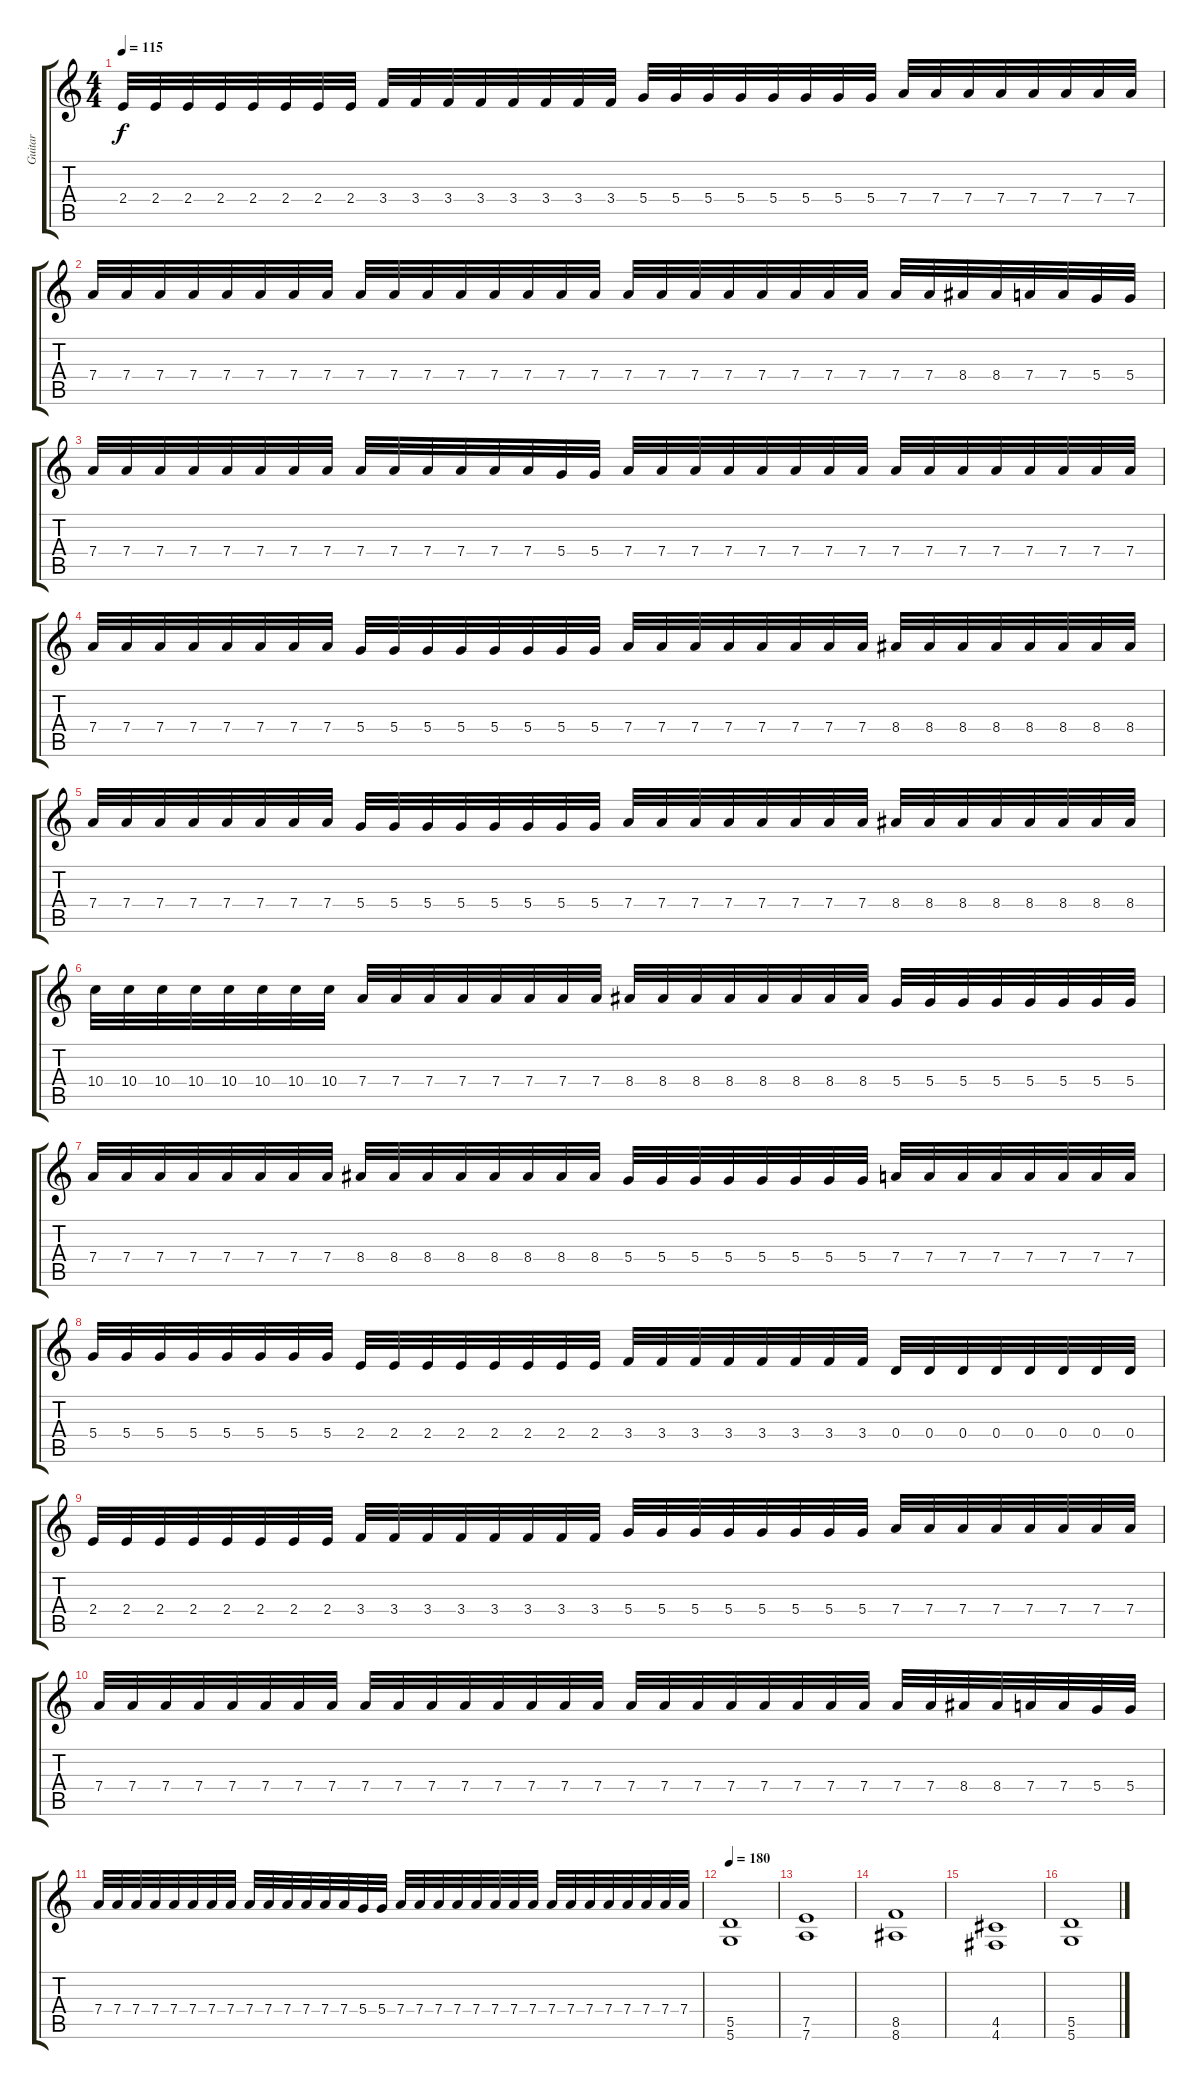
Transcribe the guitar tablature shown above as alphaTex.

\track ("Guitar " "Guitar ") {instrument distortionguitar}
\staff {score tabs}
\tuning (E4 B3 G3 D3 A2 D2) {hide}
\ts (4 4)
\tempo 115
\clef g2
\ks c
2.4.32{dy f} 2.4.32 2.4.32 2.4.32 2.4.32 2.4.32 2.4.32 2.4.32 3.4.32 3.4.32 3.4.32 3.4.32 3.4.32 3.4.32 3.4.32 3.4.32 5.4.32 5.4.32 5.4.32 5.4.32 5.4.32 5.4.32 5.4.32 5.4.32 7.4.32 7.4.32 7.4.32 7.4.32 7.4.32 7.4.32 7.4.32 7.4.32 |
7.4.32 7.4.32 7.4.32 7.4.32 7.4.32 7.4.32 7.4.32 7.4.32 7.4.32 7.4.32 7.4.32 7.4.32 7.4.32 7.4.32 7.4.32 7.4.32 7.4.32 7.4.32 7.4.32 7.4.32 7.4.32 7.4.32 7.4.32 7.4.32 7.4.32 7.4.32 8.4.32 8.4.32 7.4.32 7.4.32 5.4.32 5.4.32 |
7.4.32 7.4.32 7.4.32 7.4.32 7.4.32 7.4.32 7.4.32 7.4.32 7.4.32 7.4.32 7.4.32 7.4.32 7.4.32 7.4.32 5.4.32 5.4.32 7.4.32 7.4.32 7.4.32 7.4.32 7.4.32 7.4.32 7.4.32 7.4.32 7.4.32 7.4.32 7.4.32 7.4.32 7.4.32 7.4.32 7.4.32 7.4.32 |
7.4.32 7.4.32 7.4.32 7.4.32 7.4.32 7.4.32 7.4.32 7.4.32 5.4.32 5.4.32 5.4.32 5.4.32 5.4.32 5.4.32 5.4.32 5.4.32 7.4.32 7.4.32 7.4.32 7.4.32 7.4.32 7.4.32 7.4.32 7.4.32 8.4.32 8.4.32 8.4.32 8.4.32 8.4.32 8.4.32 8.4.32 8.4.32 |
7.4.32 7.4.32 7.4.32 7.4.32 7.4.32 7.4.32 7.4.32 7.4.32 5.4.32 5.4.32 5.4.32 5.4.32 5.4.32 5.4.32 5.4.32 5.4.32 7.4.32 7.4.32 7.4.32 7.4.32 7.4.32 7.4.32 7.4.32 7.4.32 8.4.32 8.4.32 8.4.32 8.4.32 8.4.32 8.4.32 8.4.32 8.4.32 |
10.4.32 10.4.32 10.4.32 10.4.32 10.4.32 10.4.32 10.4.32 10.4.32 7.4.32 7.4.32 7.4.32 7.4.32 7.4.32 7.4.32 7.4.32 7.4.32 8.4.32 8.4.32 8.4.32 8.4.32 8.4.32 8.4.32 8.4.32 8.4.32 5.4.32 5.4.32 5.4.32 5.4.32 5.4.32 5.4.32 5.4.32 5.4.32 |
7.4.32 7.4.32 7.4.32 7.4.32 7.4.32 7.4.32 7.4.32 7.4.32 8.4.32 8.4.32 8.4.32 8.4.32 8.4.32 8.4.32 8.4.32 8.4.32 5.4.32 5.4.32 5.4.32 5.4.32 5.4.32 5.4.32 5.4.32 5.4.32 7.4.32 7.4.32 7.4.32 7.4.32 7.4.32 7.4.32 7.4.32 7.4.32 |
5.4.32 5.4.32 5.4.32 5.4.32 5.4.32 5.4.32 5.4.32 5.4.32 2.4.32 2.4.32 2.4.32 2.4.32 2.4.32 2.4.32 2.4.32 2.4.32 3.4.32 3.4.32 3.4.32 3.4.32 3.4.32 3.4.32 3.4.32 3.4.32 0.4.32 0.4.32 0.4.32 0.4.32 0.4.32 0.4.32 0.4.32 0.4.32 |
2.4.32 2.4.32 2.4.32 2.4.32 2.4.32 2.4.32 2.4.32 2.4.32 3.4.32 3.4.32 3.4.32 3.4.32 3.4.32 3.4.32 3.4.32 3.4.32 5.4.32 5.4.32 5.4.32 5.4.32 5.4.32 5.4.32 5.4.32 5.4.32 7.4.32 7.4.32 7.4.32 7.4.32 7.4.32 7.4.32 7.4.32 7.4.32 |
7.4.32 7.4.32 7.4.32 7.4.32 7.4.32 7.4.32 7.4.32 7.4.32 7.4.32 7.4.32 7.4.32 7.4.32 7.4.32 7.4.32 7.4.32 7.4.32 7.4.32 7.4.32 7.4.32 7.4.32 7.4.32 7.4.32 7.4.32 7.4.32 7.4.32 7.4.32 8.4.32 8.4.32 7.4.32 7.4.32 5.4.32 5.4.32 |
7.4.32 7.4.32 7.4.32 7.4.32 7.4.32 7.4.32 7.4.32 7.4.32 7.4.32 7.4.32 7.4.32 7.4.32 7.4.32 7.4.32 5.4.32 5.4.32 7.4.32 7.4.32 7.4.32 7.4.32 7.4.32 7.4.32 7.4.32 7.4.32 7.4.32 7.4.32 7.4.32 7.4.32 7.4.32 7.4.32 7.4.32 7.4.32 |
\tempo 180
(5.5 5.6).1 |
(7.5 7.6).1 |
(8.5 8.6).1 |
(4.5 4.6).1 |
(5.5 5.6).1
